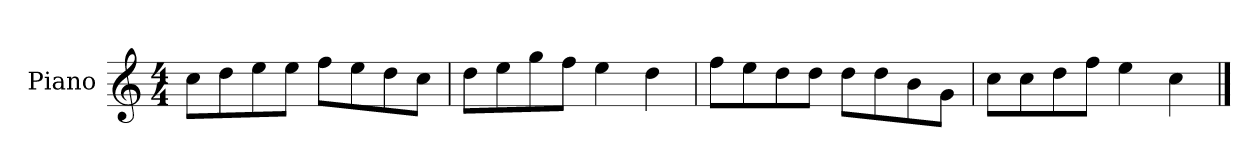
**kern
*part1
*staff1
*I"Piano
*I'P-no
*clefG2
*k[]
*M4/4
*MM90
=1
8cc\L
8dd\
8ee\
8ee\J
8ff\L
8ee\
8dd\
8cc\J
=2
8dd\L
8ee\
8gg\
8ff\J
4ee\
4dd\
=3
8ff\L
8ee\
8dd\
8dd\J
8dd\L
8dd\
8b\
8g\J
=4
8cc\L
8cc\
8dd\
8ff\J
4ee\
4cc\
==
*-
